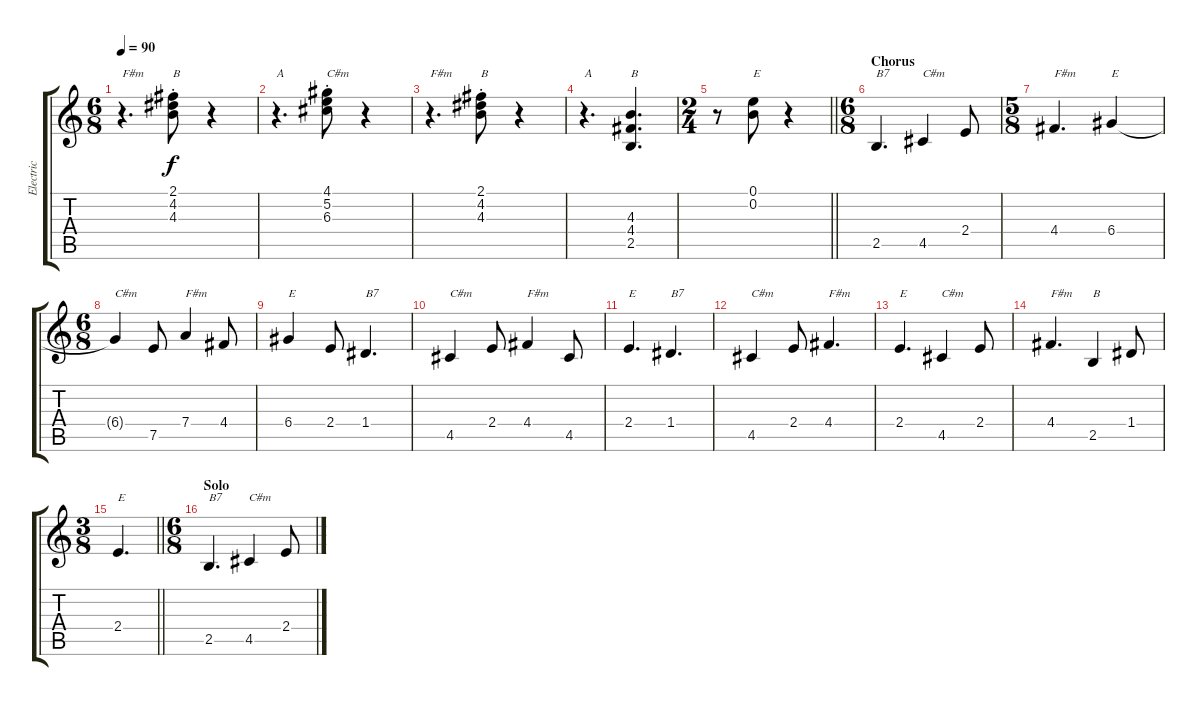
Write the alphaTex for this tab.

\track ("Electric" "Electric") {instrument overdrivenguitar}
\staff {score tabs}
\tuning (E4 B3 G3 D3 A2 E2) {hide}
\ts (6 8)
\tempo 90
\clef g2
\ks c
r.4{d txt "F#m" dy f} (2.1{st} 4.2{st} 4.3{st}).8{txt "B"} r.4 |
r.4{d txt "A"} (4.1{st} 5.2{st} 6.3{st}).8{txt "C#m"} r.4 |
r.4{d txt "F#m"} (2.1{st} 4.2{st} 4.3{st}).8{txt "B"} r.4 |
r.4{d txt "A"} (4.3 4.4 2.5).4{d txt "B"} |
\ts (2 4)
\barLineRight lightlight
r.8 (0.1 0.2).8{txt "E"} r.4{volume 4} |
\ts (6 8)
\section ("" "Chorus")
2.5.4{d txt "B7"} 4.5.4{txt "C#m"} 2.4.8 |
\ts (5 8)
4.4.4{d txt "F#m"} 6.4.4{txt "E"} |
\ts (6 8)
6.4{t}.4{txt "C#m"} 7.5.8 7.4.4{txt "F#m"} 4.4.8 |
6.4.4{txt "E"} 2.4.8 1.4.4{d txt "B7"} |
4.5.4{txt "C#m"} 2.4.8 4.4.4{txt "F#m"} 4.5.8 |
2.4.4{d txt "E"} 1.4.4{d txt "B7"} |
4.5.4{txt "C#m"} 2.4.8 4.4.4{d txt "F#m"} |
2.4.4{d txt "E"} 4.5.4{txt "C#m"} 2.4.8 |
4.4.4{d txt "F#m"} 2.5.4{txt "B"} 1.4.8 |
\ts (3 8)
\barLineRight lightlight
2.4.4{d txt "E"} |
\ts (6 8)
\section ("" "Solo")
2.5.4{d txt "B7"} 4.5.4{txt "C#m"} 2.4.8
